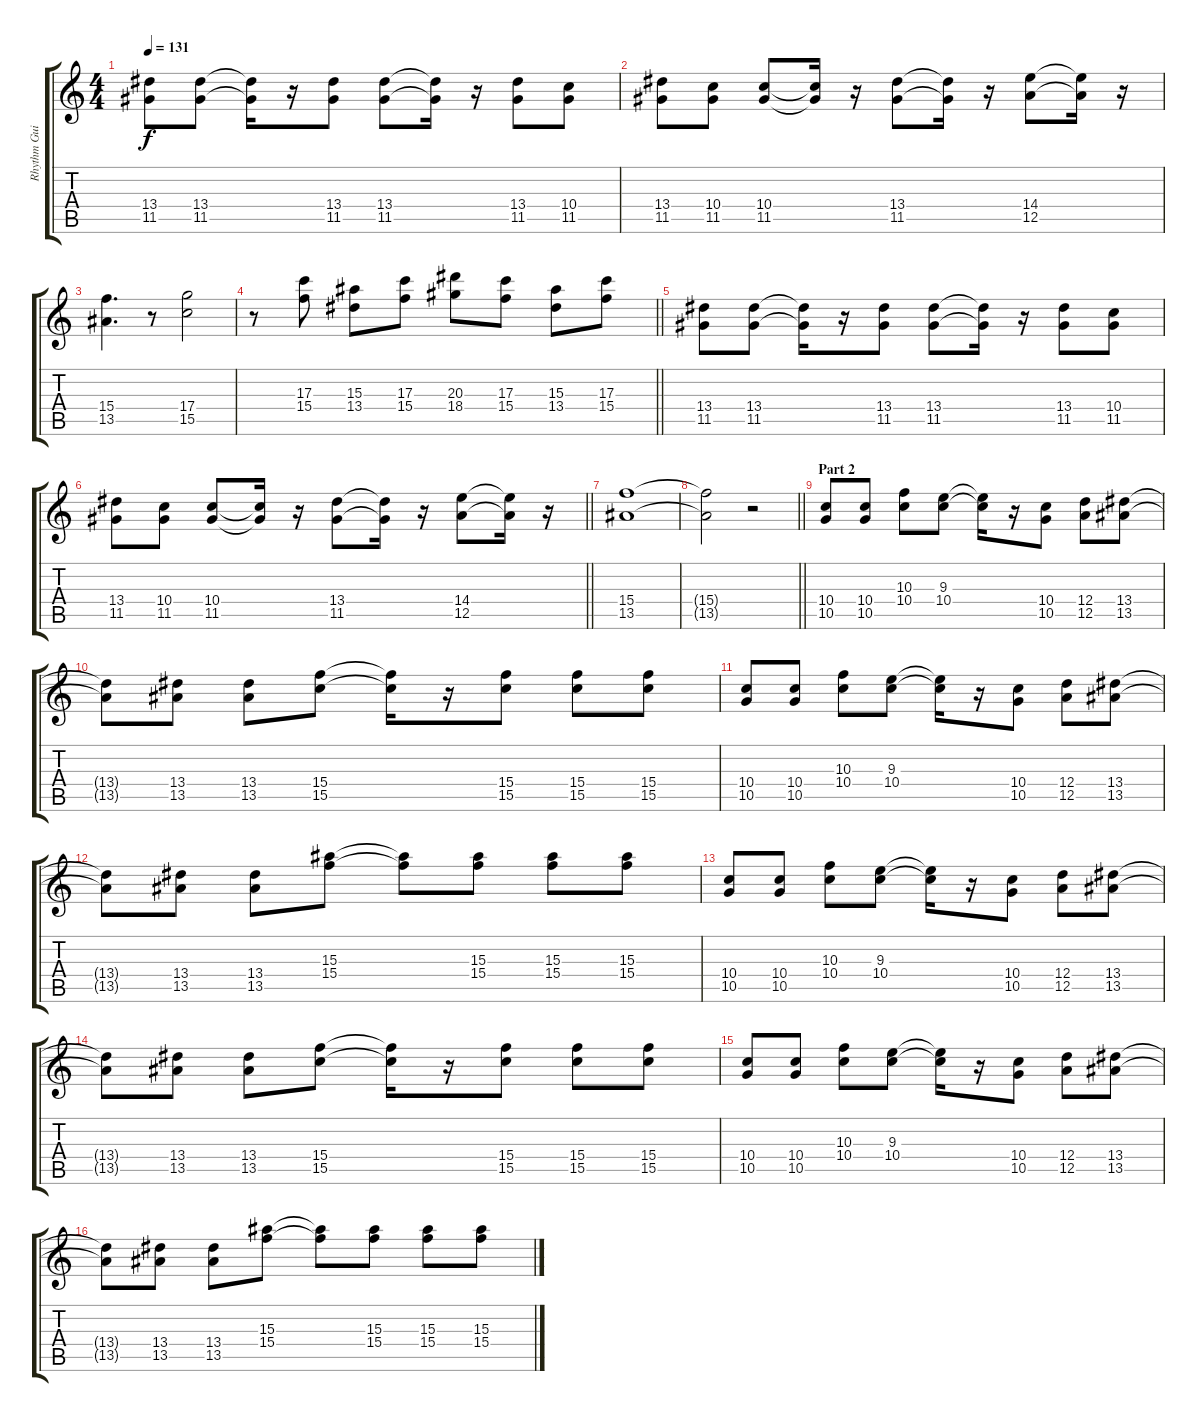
\track ("Rhythm Guitar" "Rhythm Gui") {instrument overdrivenguitar}
\staff {score tabs}
\tuning (E4 B3 G3 D3 A2 E2) {hide}
\ts (4 4)
\tempo 131
\clef g2
\ks c
(13.4 11.5).8{dy f} (13.4 11.5).8 (13.4{t} 11.5{t}).16 r.16 (13.4 11.5).8 (13.4 11.5).8 (13.4{t} 11.5{t}).16 r.16 (13.4 11.5).8 (10.4 11.5).8 |
(13.4 11.5).8 (10.4 11.5).8 (10.4 11.5).8 (10.4{t} 11.5{t}).16 r.16 (13.4 11.5).8 (13.4{t} 11.5{t}).16 r.16 (14.4 12.5).8 (14.4{t} 12.5{t}).16 r.16 |
(15.4 13.5).4{d} r.8 (17.4 15.5).2 |
\barLineRight lightlight
r.8 (17.3 15.4).8 (15.3 13.4).8 (17.3 15.4).8 (20.3 18.4).8 (17.3 15.4).8 (15.3 13.4).8 (17.3 15.4).8 |
(13.4 11.5).8 (13.4 11.5).8 (13.4{t} 11.5{t}).16 r.16 (13.4 11.5).8 (13.4 11.5).8 (13.4{t} 11.5{t}).16 r.16 (13.4 11.5).8 (10.4 11.5).8 |
\barLineRight lightlight
(13.4 11.5).8 (10.4 11.5).8 (10.4 11.5).8 (10.4{t} 11.5{t}).16 r.16 (13.4 11.5).8 (13.4{t} 11.5{t}).16 r.16 (14.4 12.5).8 (14.4{t} 12.5{t}).16 r.16 |
(15.4 13.5).1{volume 5} |
\barLineRight lightlight
(15.4{t} 13.5{t}).2 r.2 |
\section ("" "Part 2")
(10.4 10.5).8{volume 11} (10.4 10.5).8 (10.3 10.4).8 (9.3 10.4).8 (9.3{t} 10.4{t}).16 r.16 (10.4 10.5).8 (12.4 12.5).8 (13.4 13.5).8 |
(13.4{t} 13.5{t}).8 (13.4 13.5).8 (13.4 13.5).8 (15.4 15.5).8 (15.4{t} 15.5{t}).16 r.16 (15.4 15.5).8 (15.4 15.5).8 (15.4 15.5).8 |
(10.4 10.5).8 (10.4 10.5).8 (10.3 10.4).8 (9.3 10.4).8 (9.3{t} 10.4{t}).16 r.16 (10.4 10.5).8 (12.4 12.5).8 (13.4 13.5).8 |
(13.4{t} 13.5{t}).8 (13.4 13.5).8 (13.4 13.5).8 (15.3 15.4).8 (15.3{t} 15.4{t}).8 (15.3 15.4).8 (15.3 15.4).8 (15.3 15.4).8 |
(10.4 10.5).8 (10.4 10.5).8 (10.3 10.4).8 (9.3 10.4).8 (9.3{t} 10.4{t}).16 r.16 (10.4 10.5).8 (12.4 12.5).8 (13.4 13.5).8 |
(13.4{t} 13.5{t}).8 (13.4 13.5).8 (13.4 13.5).8 (15.4 15.5).8 (15.4{t} 15.5{t}).16 r.16 (15.4 15.5).8 (15.4 15.5).8 (15.4 15.5).8 |
(10.4 10.5).8 (10.4 10.5).8 (10.3 10.4).8 (9.3 10.4).8 (9.3{t} 10.4{t}).16 r.16 (10.4 10.5).8 (12.4 12.5).8 (13.4 13.5).8 |
(13.4{t} 13.5{t}).8 (13.4 13.5).8 (13.4 13.5).8 (15.3 15.4).8 (15.3{t} 15.4{t}).8 (15.3 15.4).8 (15.3 15.4).8 (15.3 15.4).8
